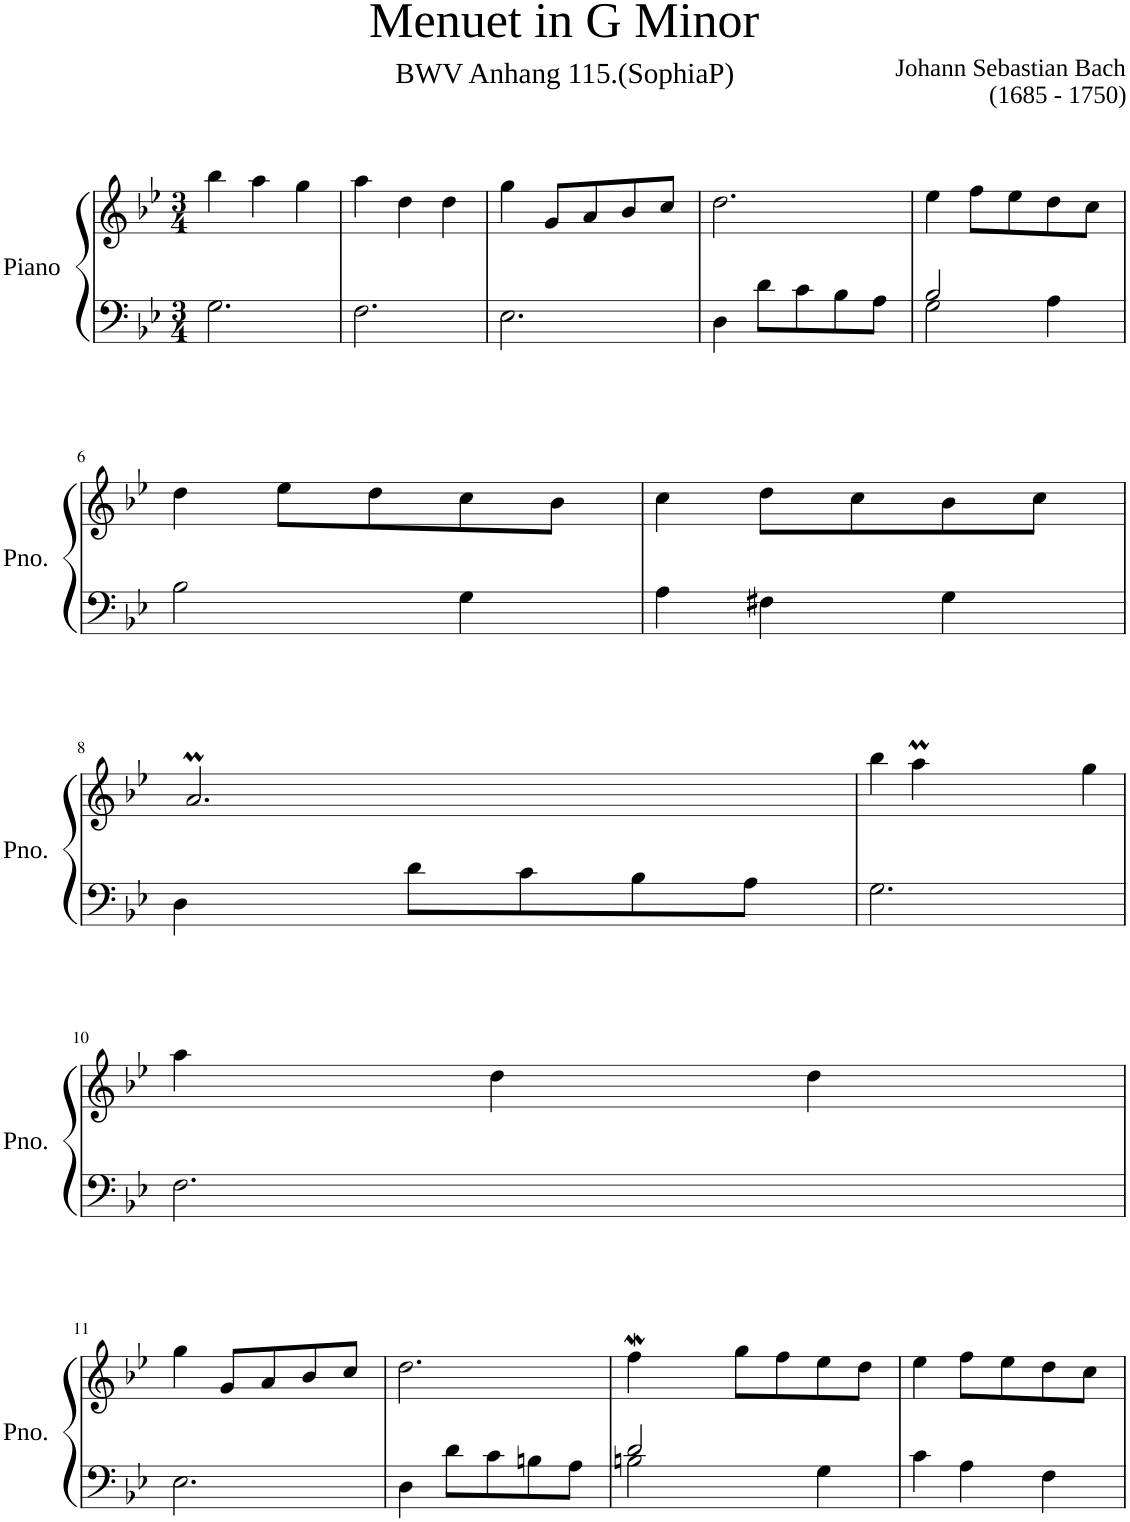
**kern	**kern
*part1	*part1
*staff2	*staff1
*I"Piano	*
*I'Pno.	*
*clefF4	*clefG2
*k[b-e-]	*k[b-e-]
*M3/4	*M3/4
=1	=1
2.G\	4bb-\
.	4aa\
.	4gg\
=2	=2
2.F\	4aa\
.	4dd'\
.	4dd'\
=3	=3
2.E-\	4gg\
.	8g/L
.	8a/
.	8b-/
.	8cc/J
=4	=4
4D\	2.dd\
8d\L	.
8c\	.
8B-\	.
8A\J	.
=5	=5
*^	*
2B-/	2G\	4ee-\
.	.	8ff\L
.	.	8ee-\
4A\	4ryy	8dd\
.	.	8cc\J
*v	*v	*
!!LO:LB:g=z
=6	=6
2B-\	4dd\
.	8ee-\L
.	8dd\
4G\	8cc\
.	8b-\J
=7	=7
4A\	4cc\
4F#X\	8dd\L
.	8cc\
4G\	8b-\
.	8cc\J
!!LO:LB:g=z
=8	=8
*	*^
4D\	2.am/	32b-!
.	.	32a!
.	.	32b-!
.	.	32a!
.	.	32b-!
.	.	32a!
.	.	32b-!
.	.	32a!
8d\L	.	32b-!
.	.	32a!
.	.	32b-!
.	.	32a!
8c\	.	32b-!
.	.	32a!
.	.	32b-!
.	.	32a!
8B-\	.	32b-!
.	.	32a!
.	.	32b-!
.	.	32a!
8A\J	.	32b-!
.	.	32a!
.	.	32b-!
.	.	32a!
=9	=9	=9
2.G\	4bb-\	4ryy
*	*	*Xtuplet
.	4aam\	40bb-!
.	.	40aa!
.	.	40bb-!
.	.	40aa!
.	.	40bb-!
.	.	8aa!
.	4gg\	4ryy
*	*v	*v
!!LO:LB:g=z
=10	=10
2.F\	4aa\
.	4dd'\
.	4dd'\
!!LO:LB:g=z
=11	=11
2.E-\	4gg\
.	8g/L
.	8a/
.	8b-/
.	8cc/J
=12	=12
4D\	2.dd\
8d\L	.
8c\	.
8Bn\	.
8A\J	.
=13	=13
*^	*^
2d/	2Bn\	4ffW\	32ff!
.	.	.	32ee-!
.	.	.	8.ff!
.	.	8gg\L	2ryy
.	.	8ff\	.
4G\	4ryy	8ee-\	.
.	.	8dd\J	.
*v	*v	*	*
*	*v	*v
=14	=14
4c\	4ee-\
4A\	8ff\L
.	8ee-\
4F\	8dd\
.	8cc\J
=	=
*-	*-
